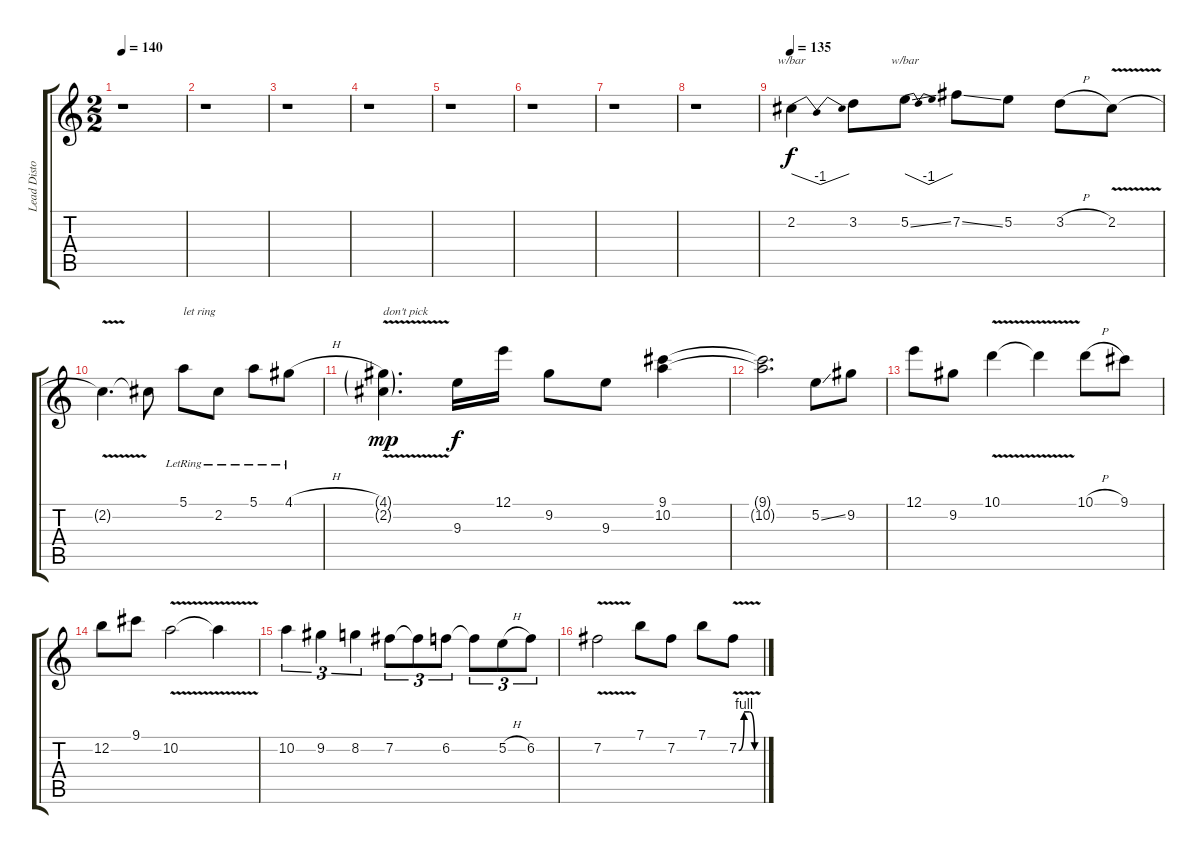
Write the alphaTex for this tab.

\track ("Lead Distortion Guitar" "Lead Disto") {instrument distortionguitar}
\staff {score tabs}
\tuning (E4 B3 G3 D3 A2 E2) {hide}
\ts (2 2)
\tempo 140
\clef g2
\ks c
r.1{dy mp} |
r.1 |
r.1 |
r.1 |
r.1 |
r.1 |
r.1 |
r.1 |
\tempo 135
2.2.4{tbe (dip default 0 0 30 -4 60 0) dy f volume 16} 3.2.8 5.2{ss}.8{tbe (dip default 0 0 30 -4 60 0)} 7.2{ss}.8 5.2.8 3.2{h}.8 2.2{v}.8 |
2.2{t}.4{d} 2.2{t}.8 5.1{lr}.8{txt "let ring"} 2.2{lr}.8 5.1{lr}.8 4.1{h lr}.8 |
(4.1{g} 2.2{v g}).4{d txt "don't pick" dy mp} 9.3.16{dy f} 12.1.16 9.2.8 9.3.8 (9.1 10.2).4 |
(9.1{t} 10.2{t}).2{d} 5.2{ss}.8 9.2.8 |
12.1.8 9.2.8 10.1{v}.4 10.1{t}.4 10.1{h}.8 9.1.8 |
12.2.8 9.1.8 10.2{v}.2 10.2{t}.4 |
10.2.4{tu (3 2)} 9.2.4{tu (3 2)} 8.2.4{tu (3 2)} 7.2.8{tu (3 2)} 7.2{t}.8{tu (3 2)} 6.2.8{tu (3 2)} 6.2{t}.8{tu (3 2)} 5.2{h}.8{tu (3 2)} 6.2.8{tu (3 2)} |
7.2{v}.2 7.1.8 7.2.8 7.1.8 7.2{be (custom 0 0 15 4 30 4 45 0 60 0) v}.8
